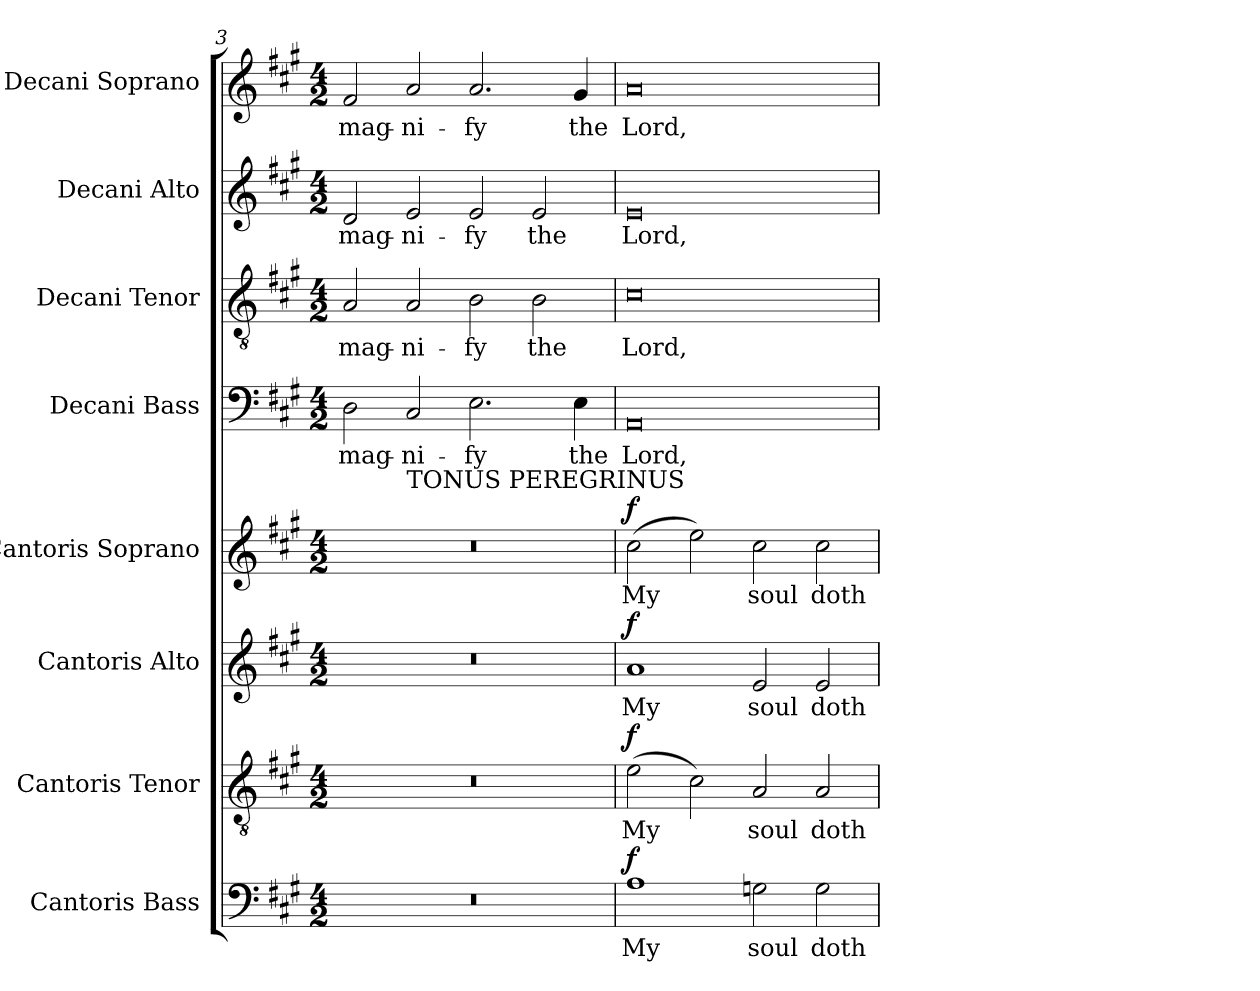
**kern	**text	**dynam	**kern	**text	**dynam	**kern	**text	**dynam	**kern	**text	**dynam	**kern	**text	**kern	**text	**kern	**text	**kern	**text
*part8	*part8	*part8	*part7	*part7	*part7	*part6	*part6	*part6	*part5	*part5	*part5	*part4	*part4	*part3	*part3	*part2	*part2	*part1	*part1
*staff8	*staff8	*staff8	*staff7	*staff7	*staff7	*staff6	*staff6	*staff6	*staff5	*staff5	*staff5	*staff4	*staff4	*staff3	*staff3	*staff2	*staff2	*staff1	*staff1
*I"Cantoris Bass	*	*	*I"Cantoris Tenor	*	*	*I"Cantoris Alto	*	*	*I"Cantoris Soprano	*	*	*I"Decani Bass	*	*I"Decani Tenor	*	*I"Decani Alto	*	*I"Decani Soprano	*
*I'Can B.	*	*	*I'Can T.	*	*	*I'Can A.	*	*	*I'Can S.	*	*	*I'Dec B.	*	*I'Dec T.	*	*I'Dec A.	*	*I'Dec S.	*
*clefF4	*	*	*clefGv2	*	*	*clefG2	*	*	*clefG2	*	*	*clefF4	*	*clefGv2	*	*clefG2	*	*clefG2	*
*	*	*	*ITrd7c12	*	*	*	*	*	*	*	*	*	*	*ITrd7c12	*	*	*	*	*
*k[f#c#g#]	*	*	*k[f#c#g#]	*	*	*k[f#c#g#]	*	*	*k[f#c#g#]	*	*	*k[f#c#g#]	*	*k[f#c#g#]	*	*k[f#c#g#]	*	*k[f#c#g#]	*
*A:	*	*	*A:	*	*	*A:	*	*	*A:	*	*	*A:	*	*A:	*	*A:	*	*A:	*
*M4/2	*	*	*M4/2	*	*	*M4/2	*	*	*M4/2	*	*	*M4/2	*	*M4/2	*	*M4/2	*	*M4/2	*
=3	=3	=3	=3	=3	=3	=3	=3	=3	=3	=3	=3	=3	=3	=3	=3	=3	=3	=3	=3
!LO:N:vis=1	!	!	!LO:N:vis=1	!	!	!LO:N:vis=1	!	!	!LO:N:vis=1	!	!	!	!	!	!	!	!	!	!
!	!	!	!	!	!	!	!	!	!	!	!	!	!LO:LY:b:color=#000000	!	!	!	!	!	!
!	!	!	!	!	!	!	!	!	!	!	!	!	!	!	!LO:LY:b:color=#000000	!	!	!	!
!	!	!	!	!	!	!	!	!	!	!	!	!	!	!	!	!	!LO:LY:b:color=#000000	!	!
!	!	!	!	!	!	!	!	!	!	!	!	!	!	!	!	!	!	!	!LO:LY:b:color=#000000
*	*	*	*	*	*	*	*	*	*^	*	*	*	*	*	*	*	*	*	*
0r	.	.	0r	.	.	0r	.	.	0r	2ryy	.	.	2Di\	mag-	2AAi/	mag-	2di/	mag-	2f#i/	mag-
!	!	!	!	!	!	!	!	!	!	!	!	!	!	!LO:LY:b:color=#000000	!	!	!	!	!	!
!	!	!	!	!	!	!	!	!	!	!	!	!	!	!	!	!LO:LY:b:color=#000000	!	!	!	!
!	!	!	!	!	!	!	!	!	!	!	!	!	!	!	!	!	!	!LO:LY:b:color=#000000	!	!
!	!	!	!	!	!	!	!	!	!	!LO:TX:a:t=TONUS PEREGRINUS	!	!	!	!	!	!	!	!	!	!
!	!	!	!	!	!	!	!	!	!	!	!	!	!	!	!	!	!	!	!	!LO:LY:b:color=#000000
.	.	.	.	.	.	.	.	.	.	1.ryy	.	.	2C#i/	-ni-	2AAi/	-ni-	2ei/	-ni-	2ai/	-ni-
!	!	!	!	!	!	!	!	!	!	!	!	!	!	!LO:LY:b:color=#000000	!	!	!	!	!	!
!	!	!	!	!	!	!	!	!	!	!	!	!	!	!	!	!LO:LY:b:color=#000000	!	!	!	!
!	!	!	!	!	!	!	!	!	!	!	!	!	!	!	!	!	!	!LO:LY:b:color=#000000	!	!
!	!	!	!	!	!	!	!	!	!	!	!	!	!	!	!	!	!	!	!	!LO:LY:b:color=#000000
.	.	.	.	.	.	.	.	.	.	.	.	.	2.Ei\	-fy	2BBi\	-fy	2ei/	-fy	2.ai/	-fy
!	!	!	!	!	!	!	!	!	!	!	!	!	!	!	!	!LO:LY:b:color=#000000	!	!	!	!
!	!	!	!	!	!	!	!	!	!	!	!	!	!	!	!	!	!	!LO:LY:b:color=#000000	!	!
.	.	.	.	.	.	.	.	.	.	.	.	.	.	.	2BBi\	the	2ei/	the	.	.
!	!	!	!	!	!	!	!	!	!	!	!	!	!	!LO:LY:b:color=#000000	!	!	!	!	!	!
!	!	!	!	!	!	!	!	!	!	!	!	!	!	!	!	!	!	!	!	!LO:LY:b:color=#000000
.	.	.	.	.	.	.	.	.	.	.	.	.	4Ei\	the	.	.	.	.	4g#i/	the
*	*	*	*	*	*	*	*	*	*v	*v	*	*	*	*	*	*	*	*	*	*
=4	=4	=4	=4	=4	=4	=4	=4	=4	=4	=4	=4	=4	=4	=4	=4	=4	=4	=4	=4
*	*	*	*	*	*	*	*	*	*^	*	*	*	*	*	*	*	*	*	*
!	!LO:LY:b:color=#000000	!	!	!	!	!	!	!	!	!	!	!	!	!	!	!	!	!	!	!
*	*	*	*	*	*	*	*	*	*v	*v	*	*	*	*	*	*	*	*	*	*
*	*	*	*	*	*	*	*	*	*^	*	*	*	*	*	*	*	*	*	*
!	!	!	!	!LO:LY:b:color=#000000	!	!	!	!	!	!	!	!	!	!	!	!	!	!	!	!
*	*	*	*	*	*	*	*	*	*v	*v	*	*	*	*	*	*	*	*	*	*
*	*	*	*	*	*	*	*	*	*^	*	*	*	*	*	*	*	*	*	*
!	!	!	!	!	!	!	!LO:LY:b:color=#000000	!	!	!	!	!	!	!	!	!	!	!	!	!
*	*	*	*	*	*	*	*	*	*v	*v	*	*	*	*	*	*	*	*	*	*
*	*	*	*	*	*	*	*	*	*^	*	*	*	*	*	*	*	*	*	*
!	!	!	!	!	!	!	!	!	!	!	!LO:LY:b:color=#000000	!	!	!	!	!	!	!	!	!
*	*	*	*	*	*	*	*	*	*v	*v	*	*	*	*	*	*	*	*	*	*
*	*	*	*	*	*	*	*	*	*^	*	*	*	*	*	*	*	*	*	*
!	!	!	!	!	!	!	!	!	!	!	!	!	!	!LO:LY:b:color=#000000	!	!	!	!	!	!
*	*	*	*	*	*	*	*	*	*v	*v	*	*	*	*	*	*	*	*	*	*
*	*	*	*	*	*	*	*	*	*^	*	*	*	*	*	*	*	*	*	*
!	!	!	!	!	!	!	!	!	!	!	!	!	!	!	!	!LO:LY:b:color=#000000	!	!	!	!
*	*	*	*	*	*	*	*	*	*v	*v	*	*	*	*	*	*	*	*	*	*
*	*	*	*	*	*	*	*	*	*^	*	*	*	*	*	*	*	*	*	*
!	!	!	!	!	!	!	!	!	!	!	!	!	!	!	!	!	!	!LO:LY:b:color=#000000	!	!
*	*	*	*	*	*	*	*	*	*v	*v	*	*	*	*	*	*	*	*	*	*
*	*	*	*	*	*	*	*	*	*^	*	*	*	*	*	*	*	*	*	*
!	!	!	!	!	!	!	!	!	!	!	!	!	!	!	!	!	!	!	!	!LO:LY:b:color=#000000
*	*	*	*	*	*	*	*	*	*v	*v	*	*	*	*	*	*	*	*	*	*
1Ai	My	f	(2Ei\	My	f	1ai	My	f	(2cc#i\	My	f	0AAi	Lord,	0C#i	Lord,	0ei	Lord,	0ai	Lord,
.	.	.	2C#i\)	.	.	.	.	.	2eei\)	.	.	.	.	.	.	.	.	.	.
!	!LO:LY:b:color=#000000	!	!	!	!	!	!	!	!	!	!	!	!	!	!	!	!	!	!
!	!	!	!	!LO:LY:b:color=#000000	!	!	!	!	!	!	!	!	!	!	!	!	!	!	!
!	!	!	!	!	!	!	!LO:LY:b:color=#000000	!	!	!	!	!	!	!	!	!	!	!	!
!	!	!	!	!	!	!	!	!	!	!LO:LY:b:color=#000000	!	!	!	!	!	!	!	!	!
2Gni\	soul	.	2AAi/	soul	.	2ei/	soul	.	2cc#i\	soul	.	.	.	.	.	.	.	.	.
!	!LO:LY:b:color=#000000	!	!	!	!	!	!	!	!	!	!	!	!	!	!	!	!	!	!
!	!	!	!	!LO:LY:b:color=#000000	!	!	!	!	!	!	!	!	!	!	!	!	!	!	!
!	!	!	!	!	!	!	!LO:LY:b:color=#000000	!	!	!	!	!	!	!	!	!	!	!	!
!	!	!	!	!	!	!	!	!	!	!LO:LY:b:color=#000000	!	!	!	!	!	!	!	!	!
2Gi\	doth	.	2AAi/	doth	.	2ei/	doth	.	2cc#i\	doth	.	.	.	.	.	.	.	.	.
=	=	=	=	=	=	=	=	=	=	=	=	=	=	=	=	=	=	=	=
*-	*-	*-	*-	*-	*-	*-	*-	*-	*-	*-	*-	*-	*-	*-	*-	*-	*-	*-	*-
